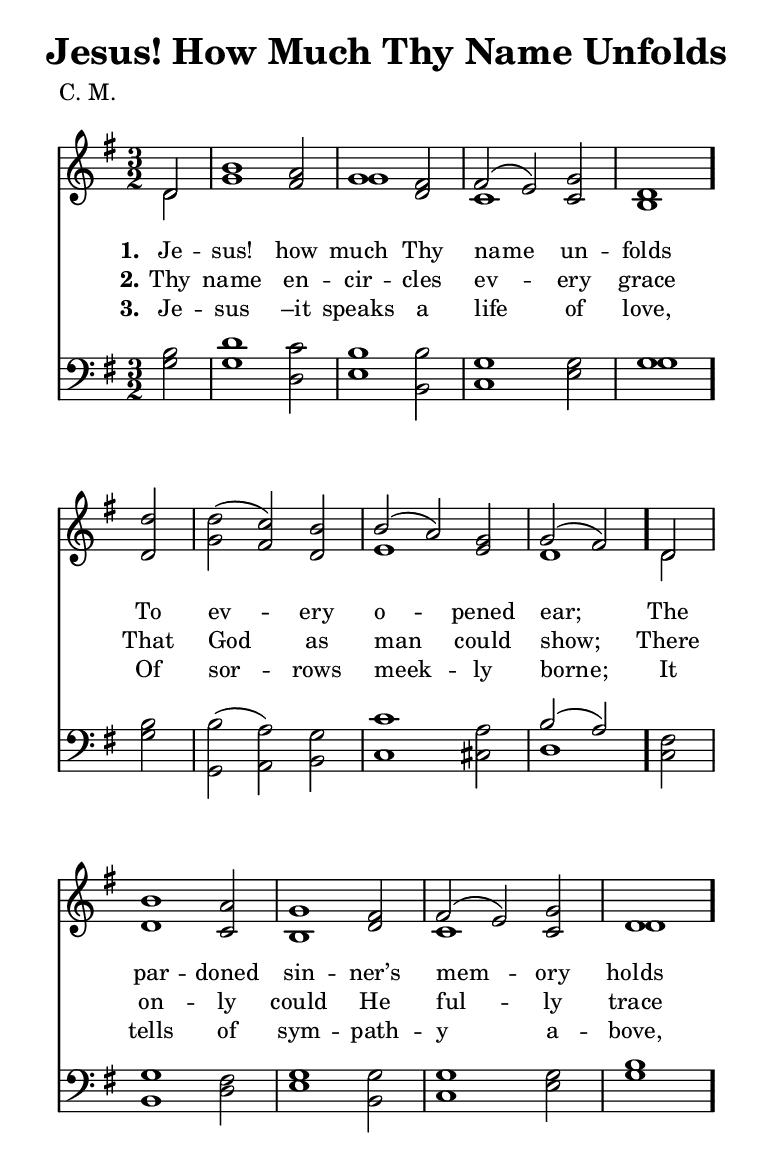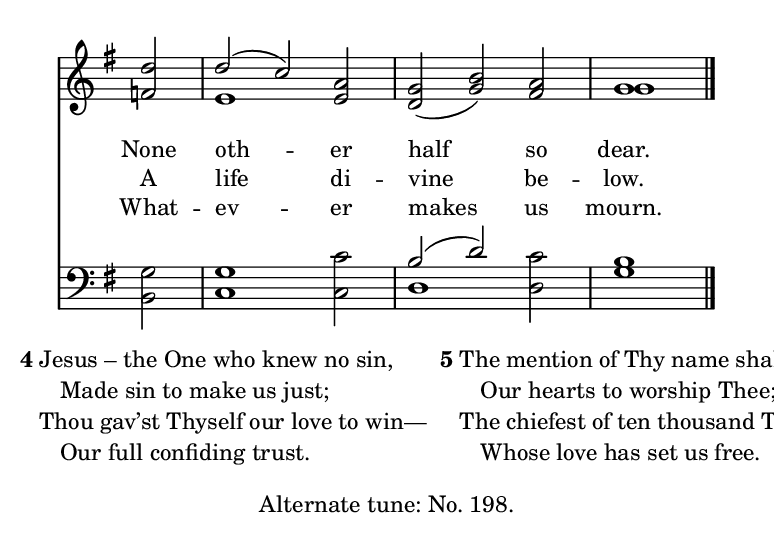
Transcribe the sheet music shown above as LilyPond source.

\include "common/global.ily"
\paper {
  \include "common/paper.ily"
  ragged-last-bottom = ##t
  system-count = #(cond (is-eogsized 2) (#t #f))
  score-markup-spacing.padding = 2
  score-markup-spacing.basic-distance = 2
}

\header{
  hymnnumber = "165"
  title = "Jesus! How Much Thy Name Unfolds"
  tunename = "Belmont" % from Metrical Index of Tunes
  meter = "C. M."
  poet = ""
  composer = ""
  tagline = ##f
}

global = {
  \include "common/overrides.ily"
  \override Staff.TimeSignature.style = #'numbered
  \time 3/2
  \override Score.MetronomeMark.transparent = ##t % hide all fermata changes too
  \tempo 2=90
  \key g \major
  \partial 2
  \autoBeamOff
}

notesSoprano = {
\global
\relative c' {

  d2 | b'1 a2 | g1 fis2 | fis( e) g | d1
  d'2 | d( c) b | b( a) g | g( fis)
  d2 | b'1 a2 | g1 fis2 | fis( e) g | d1
  d'2 | d( c) a | g( b) a | g1

  \bar "|."

}
}

notesAlto = {
\global
\relative e' {

  d2 | g1 fis2 | g1 d2 | c1 c2 | b1
  d2 | g( fis) d | e1 e2 | d1
  d2 | d1 c2 b1 d2 | c1 c2 | d1
  f2 | e1 e2 | d( g) fis | g1

}
}

notesTenor = {
\global
\relative a {

  b2 | d1 c2 b1 b2 | g1 g2 | g1
  b2 | b( a) g | c1 a2 | b( a)
  fis2 | g1 fis2 g1 g2 | g1 g2 | b1
  g2 | g1 c2 | b( d) c | b1

}
}

notesBass = {
\global
\relative f {

  g2 | g1 d2 | e1 b2 | c1 e2 | g1
  g2 | g,( a) b | c1 cis2 | d1
  c2 | b1 d2 | e1 b2 | c1 e2 | g1
  b,2 | c1 c2 | d1 d2 | g1

}
}

wordsA = \lyricmode {
\set stanza = "1."

Je -- sus! how much Thy name un -- folds \bar "."
To ev -- ery o -- pened ear; \bar "."
The par -- doned sin -- ner’s mem -- ory holds \bar "."
None oth -- er half so dear. \bar "."

}

wordsB = \lyricmode {
\set stanza = "2."

Thy name en -- cir -- cles ev -- ery grace
That God as man could show;
There on -- ly could He ful -- ly trace
A life di -- vine be -- low.

}

wordsC = \lyricmode {
\set stanza = "3."

Je -- sus –it speaks a life of love,
Of sor -- rows meek -- ly borne;
It tells of sym -- path -- y a -- bove,
What -- ev -- er makes us mourn.

}

wordsD = \markuplist {

\line { Jesus – the One who knew no sin, }
\line { { \hspace #2 } Made sin to make us just; }
\line { Thou gav’st Thyself our love to win— }
\line { { \hspace #2 } Our full confiding trust. }

}

wordsE = \markuplist {

\line { The mention of Thy name shall bow }
\line { { \hspace #2 } Our hearts to worship Thee; }
\line { The chiefest of ten thousand Thou, }
\line { { \hspace #2 } Whose love has set us free. }

}

\score {
  \context ChoirStaff <<
    \context Staff = upper <<
      \set Staff.autoBeaming = ##f
      \set ChoirStaff.systemStartDelimiter = #'SystemStartBar
      \set ChoirStaff.printPartCombineTexts = ##f
      \partcombine #'(2 . 9) \notesSoprano \notesAlto
      \context NullVoice = sopranos { \voiceOne << \notesSoprano >> }
      \context NullVoice = altos { \voiceTwo << \notesAlto >> }
      \context Lyrics = one   \lyricsto sopranos \wordsA
      \context Lyrics = two   \lyricsto sopranos \wordsB
      \context Lyrics = three \lyricsto sopranos \wordsC
    >>
    \context Staff = men <<
      \set Staff.autoBeaming = ##f
      \clef bass
      \set ChoirStaff.printPartCombineTexts = ##f
      \partcombine #'(2 . 9) \notesTenor \notesBass
      \context NullVoice = tenors { \voiceOne << \notesTenor >> }
      \context NullVoice = basses { \voiceTwo << \notesBass >> }
    >>
  >>
  \layout {
    \include "common/layout.ily"
  }
  \midi{
    \include "common/midi.ily"
  }
}

\noPageBreak

\markup { \fill-line {
  \hspace #0.1
  \line{ \bold 4 \column { \wordsD } }
  \hspace #0.1
  \line{ \bold 5 \column { \wordsE } }
  \hspace #0.1
} }

\noPageBreak

\markup { \vspace #2 \fill-line { \raise #2 \line { Alternate tune: No. 198. } } }

\version "2.19.49"  % necessary for upgrading to future LilyPond versions.

% vi:set et ts=2 sw=2 ai nocindent syntax=lilypond:
